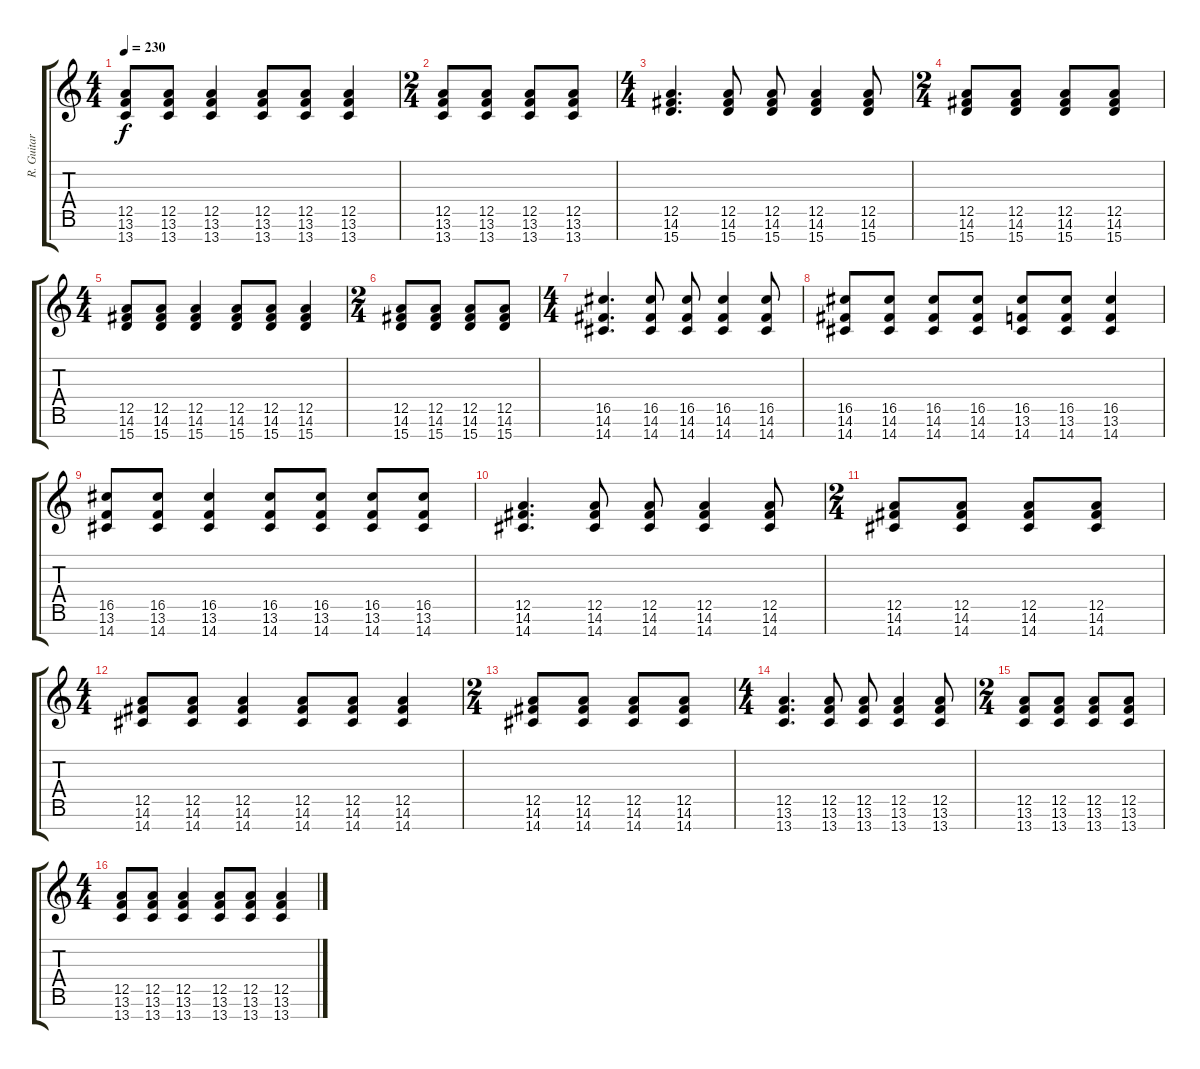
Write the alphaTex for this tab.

\track ("R. Guitar 1" "R. Guitar ") {instrument distortionguitar}
\staff {score tabs}
\tuning (E4 B3 G3 D3 A2 E2 B1) {hide}
\ts (4 4)
\tempo 230
\clef g2
\ks c
(12.5 13.6 13.7).8{dy f} (12.5 13.6 13.7).8 (12.5 13.6 13.7).4 (12.5 13.6 13.7).8 (12.5 13.6 13.7).8 (12.5 13.6 13.7).4 |
\ts (2 4)
(12.5 13.6 13.7).8 (12.5 13.6 13.7).8 (12.5 13.6 13.7).8 (12.5 13.6 13.7).8 |
\ts (4 4)
(12.5 14.6 15.7).4{d} (12.5 14.6 15.7).8 (12.5 14.6 15.7).8 (12.5 14.6 15.7).4 (12.5 14.6 15.7).8 |
\ts (2 4)
(12.5 14.6 15.7).8 (12.5 14.6 15.7).8 (12.5 14.6 15.7).8 (12.5 14.6 15.7).8 |
\ts (4 4)
(12.5 14.6 15.7).8 (12.5 14.6 15.7).8 (12.5 14.6 15.7).4 (12.5 14.6 15.7).8 (12.5 14.6 15.7).8 (12.5 14.6 15.7).4 |
\ts (2 4)
(12.5 14.6 15.7).8 (12.5 14.6 15.7).8 (12.5 14.6 15.7).8 (12.5 14.6 15.7).8 |
\ts (4 4)
(16.5 14.6 14.7).4{d} (16.5 14.6 14.7).8 (16.5 14.6 14.7).8 (16.5 14.6 14.7).4 (16.5 14.6 14.7).8 |
(16.5 14.6 14.7).8 (16.5 14.6 14.7).8 (16.5 14.6 14.7).8 (16.5 14.6 14.7).8 (16.5 13.6 14.7).8 (16.5 13.6 14.7).8 (16.5 13.6 14.7).4 |
(16.5 13.6 14.7).8 (16.5 13.6 14.7).8 (16.5 13.6 14.7).4 (16.5 13.6 14.7).8 (16.5 13.6 14.7).8 (16.5 13.6 14.7).8 (16.5 13.6 14.7).8 |
(12.5 14.6 14.7).4{d} (12.5 14.6 14.7).8 (12.5 14.6 14.7).8 (12.5 14.6 14.7).4 (12.5 14.6 14.7).8 |
\ts (2 4)
(12.5 14.6 14.7).8 (12.5 14.6 14.7).8 (12.5 14.6 14.7).8 (12.5 14.6 14.7).8 |
\ts (4 4)
(12.5 14.6 14.7).8 (12.5 14.6 14.7).8 (12.5 14.6 14.7).4 (12.5 14.6 14.7).8 (12.5 14.6 14.7).8 (12.5 14.6 14.7).4 |
\ts (2 4)
(12.5 14.6 14.7).8 (12.5 14.6 14.7).8 (12.5 14.6 14.7).8 (12.5 14.6 14.7).8 |
\ts (4 4)
(12.5 13.6 13.7).4{d} (12.5 13.6 13.7).8 (12.5 13.6 13.7).8 (12.5 13.6 13.7).4 (12.5 13.6 13.7).8 |
\ts (2 4)
(12.5 13.6 13.7).8 (12.5 13.6 13.7).8 (12.5 13.6 13.7).8 (12.5 13.6 13.7).8 |
\ts (4 4)
(12.5 13.6 13.7).8 (12.5 13.6 13.7).8 (12.5 13.6 13.7).4 (12.5 13.6 13.7).8 (12.5 13.6 13.7).8 (12.5 13.6 13.7).4
